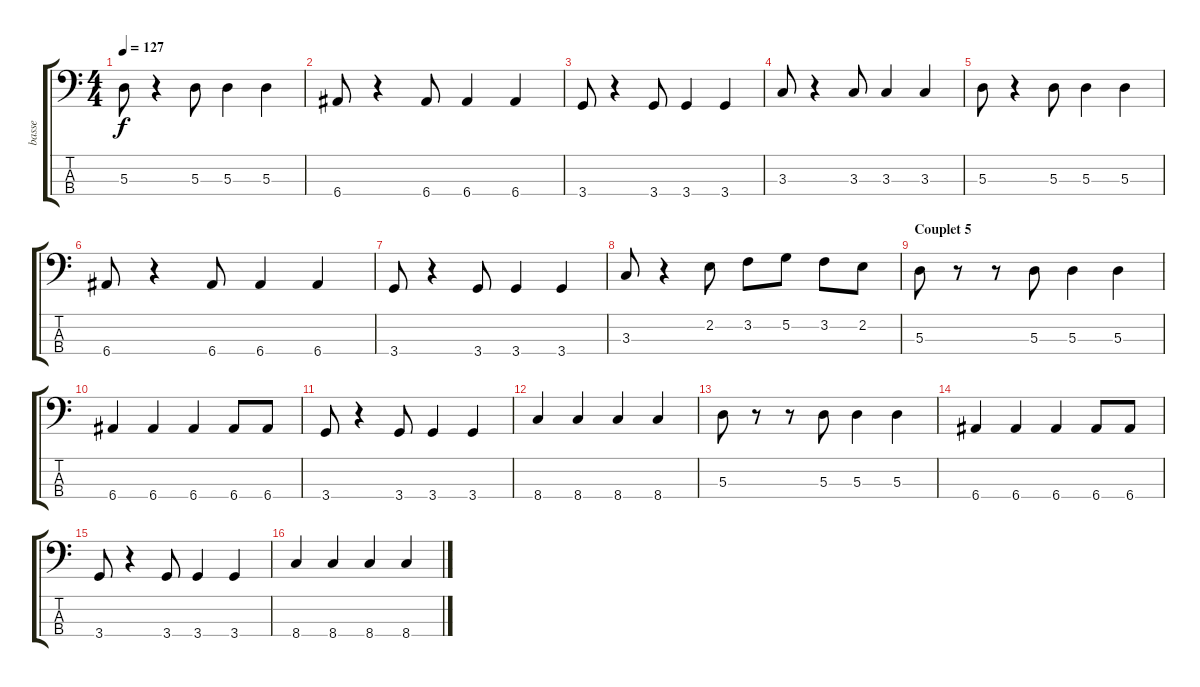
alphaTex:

\track ("basse" "basse") {instrument fretlessbass}
\staff {score tabs}
\tuning (G2 D2 A1 E1) {hide}
\ts (4 4)
\tempo 127
\clef f4
\ks c
5.3.8{dy f} r.4 5.3.8 5.3.4 5.3.4 |
6.4.8 r.4 6.4.8 6.4.4 6.4.4 |
3.4.8 r.4 3.4.8 3.4.4 3.4.4 |
3.3.8 r.4 3.3.8 3.3.4 3.3.4 |
5.3.8 r.4 5.3.8 5.3.4 5.3.4 |
6.4.8 r.4 6.4.8 6.4.4 6.4.4 |
3.4.8 r.4 3.4.8 3.4.4 3.4.4 |
3.3.8 r.4 2.2.8 3.2.8 5.2.8 3.2.8 2.2.8 |
\section ("" "Couplet 5")
5.3.8 r.8 r.8 5.3.8 5.3.4 5.3.4 |
6.4.4 6.4.4 6.4.4 6.4.8 6.4.8 |
3.4.8 r.4 3.4.8 3.4.4 3.4.4 |
8.4.4 8.4.4 8.4.4 8.4.4 |
5.3.8 r.8 r.8 5.3.8 5.3.4 5.3.4 |
6.4.4 6.4.4 6.4.4 6.4.8 6.4.8 |
3.4.8 r.4 3.4.8 3.4.4 3.4.4 |
8.4.4 8.4.4 8.4.4 8.4.4
